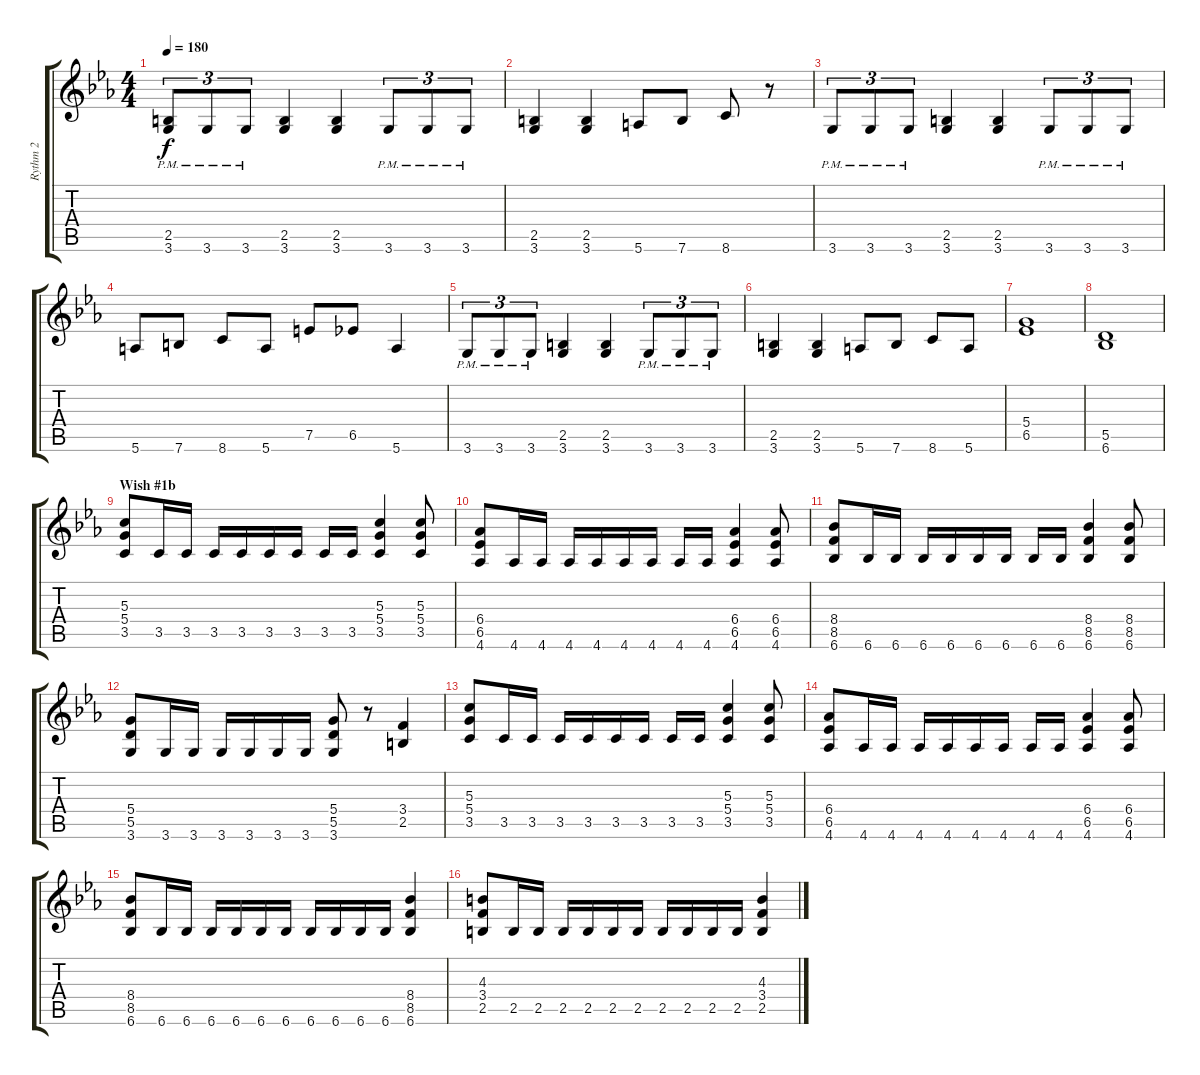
\track ("Rythm 2" "Rythm 2") {instrument distortionguitar}
\staff {score tabs}
\tuning (E4 B3 G3 D3 A2 E2) {hide}
\ts (4 4)
\tempo 180
\clef g2
\ks eb
(2.5 3.6{pm}).8{tu (3 2) dy f} 3.6{pm}.8{tu (3 2)} 3.6{pm}.8{tu (3 2)} (2.5 3.6).4 (2.5 3.6).4 3.6{pm}.8{tu (3 2)} 3.6{pm}.8{tu (3 2)} 3.6{pm}.8{tu (3 2)} |
(2.5 3.6).4 (2.5 3.6).4 5.6.8 7.6.8 8.6.8 r.8 |
3.6{pm}.8{tu (3 2)} 3.6{pm}.8{tu (3 2)} 3.6{pm}.8{tu (3 2)} (2.5 3.6).4 (2.5 3.6).4 3.6{pm}.8{tu (3 2)} 3.6{pm}.8{tu (3 2)} 3.6{pm}.8{tu (3 2)} |
5.6.8 7.6.8 8.6.8 5.6.8 7.5.8 6.5.8 5.6.4 |
3.6{pm}.8{tu (3 2)} 3.6{pm}.8{tu (3 2)} 3.6{pm}.8{tu (3 2)} (2.5 3.6).4 (2.5 3.6).4 3.6{pm}.8{tu (3 2)} 3.6{pm}.8{tu (3 2)} 3.6{pm}.8{tu (3 2)} |
(2.5 3.6).4 (2.5 3.6).4 5.6.8 7.6.8 8.6.8 5.6.8 |
(5.4 6.5).1 |
(5.5 6.6).1 |
\section ("" "Wish #1b")
(5.3 5.4 3.5).8 3.5.16 3.5.16 3.5.16 3.5.16 3.5.16 3.5.16 3.5.16 3.5.16 (5.3 5.4 3.5).4 (5.3 5.4 3.5).8 |
(6.4 6.5 4.6).8 4.6.16 4.6.16 4.6.16 4.6.16 4.6.16 4.6.16 4.6.16 4.6.16 (6.4 6.5 4.6).4 (6.4 6.5 4.6).8 |
(8.4 8.5 6.6).8 6.6.16 6.6.16 6.6.16 6.6.16 6.6.16 6.6.16 6.6.16 6.6.16 (8.4 8.5 6.6).4 (8.4 8.5 6.6).8 |
(5.4 5.5 3.6).8 3.6.16 3.6.16 3.6.16 3.6.16 3.6.16 3.6.16 (5.4 5.5 3.6).8 r.8 (3.4 2.5).4 |
(5.3 5.4 3.5).8 3.5.16 3.5.16 3.5.16 3.5.16 3.5.16 3.5.16 3.5.16 3.5.16 (5.3 5.4 3.5).4 (5.3 5.4 3.5).8 |
(6.4 6.5 4.6).8 4.6.16 4.6.16 4.6.16 4.6.16 4.6.16 4.6.16 4.6.16 4.6.16 (6.4 6.5 4.6).4 (6.4 6.5 4.6).8 |
(8.4 8.5 6.6).8 6.6.16 6.6.16 6.6.16 6.6.16 6.6.16 6.6.16 6.6.16 6.6.16 6.6.16 6.6.16 (8.4 8.5 6.6).4 |
(4.3 3.4 2.5).8 2.5.16 2.5.16 2.5.16 2.5.16 2.5.16 2.5.16 2.5.16 2.5.16 2.5.16 2.5.16 (4.3 3.4 2.5).4
